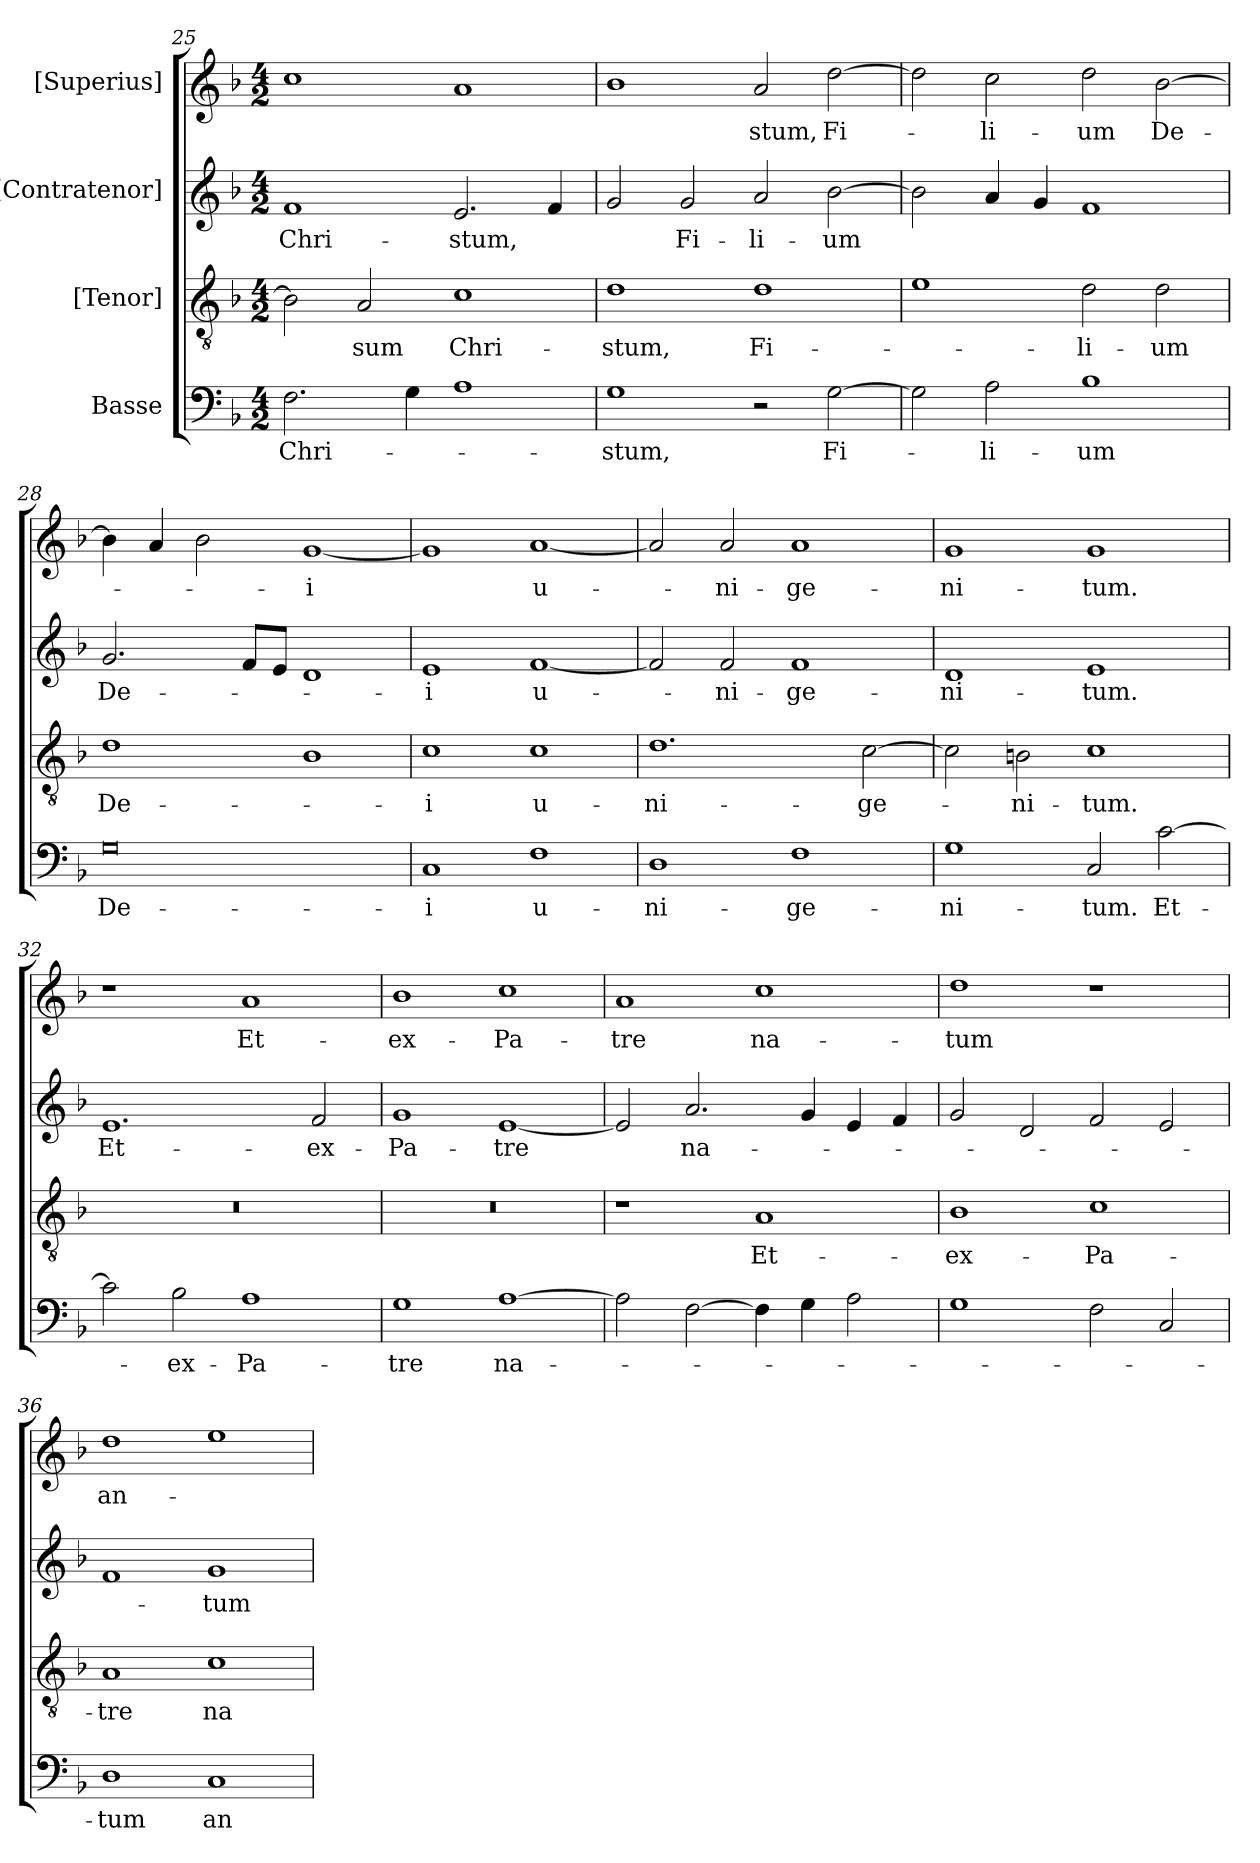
**kern	**text	**kern	**text	**kern	**text	**kern	**text
*part4	*part4	*part3	*part3	*part2	*part2	*part1	*part1
*staff4	*staff4	*staff3	*staff3	*staff2	*staff2	*staff1	*staff1
*I"Basse	*	*I"[Tenor]	*	*I"[Contratenor]	*	*I"[Superius]	*
*clefF4	*	*clefGv2	*	*clefG2	*	*clefG2	*
*k[b-]	*	*k[b-]	*	*k[b-]	*	*k[b-]	*
*M4/2	*	*M4/2	*	*M4/2	*	*M4/2	*
=25	=25	=25	=25	=25	=25	=25	=25
2.F\	Chri-	2B-\]	.	1f/	Chri-	1cc\	.
.	.	2A/	-sum	.	.	.	.
4G\	.	.	.	.	.	.	.
1A\	.	1c\	Chri-	2.e/	-stum,	1a/	.
.	.	.	.	4f/	.	.	.
=26	=26	=26	=26	=26	=26	=26	=26
1G\	-stum,	1d\	-stum,	2g/	.	1b-\	.
.	.	.	.	2g/	Fi-	.	.
2r	.	1d\	Fi-	2a/	-li-	2a/	-stum,
[2G\	Fi-	.	.	[2b-\	-um	[2dd\	Fi-
=27	=27	=27	=27	=27	=27	=27	=27
2G\]	.	1e\	.	2b-\]	.	2dd\]	.
2A\	-li-	.	.	4a/	.	2cc\	-li-
.	.	.	.	4g/	.	.	.
1B-\	-um	2d\	-li-	1f/	.	2dd\	-um
.	.	2d\	-um	.	.	[2b-\	De-
=28	=28	=28	=28	=28	=28	=28	=28
0G\	De-	1d\	De-	2.g/	De-	4b-\]	.
.	.	.	.	.	.	4a/	.
.	.	.	.	.	.	2b-\	.
.	.	.	.	8f/L	.	.	.
.	.	.	.	8e/J	.	.	.
.	.	1B-\	.	1d/	.	[1g/	-i
=29	=29	=29	=29	=29	=29	=29	=29
1C/	-i	1c\	-i	1e/	-i	1g/]	.
1F\	u-	1c\	u-	[1f/	u-	[1a/	u-
=30	=30	=30	=30	=30	=30	=30	=30
1D\	-ni-	1.d\	-ni-	2f/]	.	2a/]	.
.	.	.	.	2f/	-ni-	2a/	-ni-
1F\	-ge-	.	.	1f/	-ge-	1a/	-ge-
.	.	[2c\	-ge-	.	.	.	.
=31	=31	=31	=31	=31	=31	=31	=31
1G\	-ni-	2c\]	.	1d/	-ni-	1g/	-ni-
.	.	2Bn\	-ni-	.	.	.	.
2C/	-tum.	1c\	-tum.	1e/	-tum.	1g/	-tum.
[2c\	Et-	.	.	.	.	.	.
=32	=32	=32	=32	=32	=32	=32	=32
2c\]	.	0r	.	1.e/	Et-	1r	.
2B-\	ex-	.	.	.	.	.	.
1A\	Pa-	.	.	.	.	1a/	Et-
.	.	.	.	2f/	ex-	.	.
=33	=33	=33	=33	=33	=33	=33	=33
1G\	-tre	0r	.	1g/	Pa-	1b-\	ex-
[1A\	na-	.	.	[1e/	-tre	1cc\	Pa-
=34	=34	=34	=34	=34	=34	=34	=34
2A\]	.	1r	.	2e/]	.	1a/	-tre
[2F\	.	.	.	2.a/	na-	.	.
4F\]	.	1A/	Et-	.	.	1cc\	na-
4G\	.	.	.	4g/	.	.	.
2A\	.	.	.	4e/	.	.	.
.	.	.	.	4f/	.	.	.
=35	=35	=35	=35	=35	=35	=35	=35
1G\	.	1B-\	ex-	2g/	.	1dd\	-tum
.	.	.	.	2d/	.	.	.
2F\	.	1c\	Pa-	2f/	.	1r	.
2C/	.	.	.	2e/	.	.	.
=36	=36	=36	=36	=36	=36	=36	=36
1D\	-tum	1A/	-tre	1f/	.	1dd\	an-
1C/	an-	1c\	na-	1g/	-tum	1ee\	.
=	=	=	=	=	=	=	=
*-	*-	*-	*-	*-	*-	*-	*-
